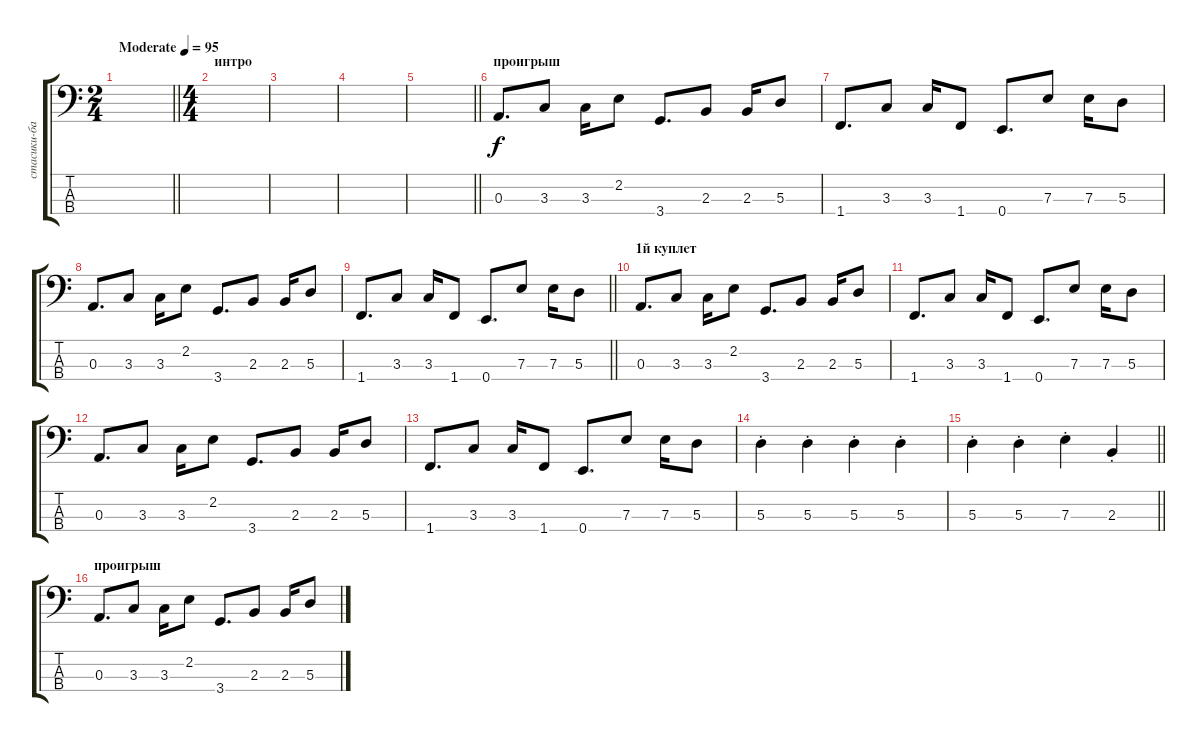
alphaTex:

\track ("стасики-басят" "стасики-ба") {instrument electricbassfinger}
\staff {score tabs}
\tuning (G2 D2 A1 E1) {hide}
\ts (2 4)
\tempo (95 "Moderate")
\clef f4
\barLineRight lightlight
\ks c
|
\ts (4 4)
\section ("" "интро")
|
|
|
\barLineRight lightlight
|
\section ("" "проигрыш")
0.3.8{d} 3.3.8 3.3.16 2.2.8 3.4.8{d} 2.3.8 2.3.16 5.3.8 |
1.4.8{d} 3.3.8 3.3.16 1.4.8 0.4.8{d} 7.3.8 7.3.16 5.3.8 |
0.3.8{d} 3.3.8 3.3.16 2.2.8 3.4.8{d} 2.3.8 2.3.16 5.3.8 |
\barLineRight lightlight
1.4.8{d} 3.3.8 3.3.16 1.4.8 0.4.8{d} 7.3.8 7.3.16 5.3.8 |
\section ("" "1й куплет")
0.3.8{d} 3.3.8 3.3.16 2.2.8 3.4.8{d} 2.3.8 2.3.16 5.3.8 |
1.4.8{d} 3.3.8 3.3.16 1.4.8 0.4.8{d} 7.3.8 7.3.16 5.3.8 |
0.3.8{d} 3.3.8 3.3.16 2.2.8 3.4.8{d} 2.3.8 2.3.16 5.3.8 |
1.4.8{d} 3.3.8 3.3.16 1.4.8 0.4.8{d} 7.3.8 7.3.16 5.3.8 |
5.3{st}.4 5.3{st}.4 5.3{st}.4 5.3{st}.4 |
\barLineRight lightlight
5.3{st}.4 5.3{st}.4 7.3{st}.4 2.3{st}.4 |
\section ("" "проигрыш")
0.3.8{d} 3.3.8 3.3.16 2.2.8 3.4.8{d} 2.3.8 2.3.16 5.3.8
